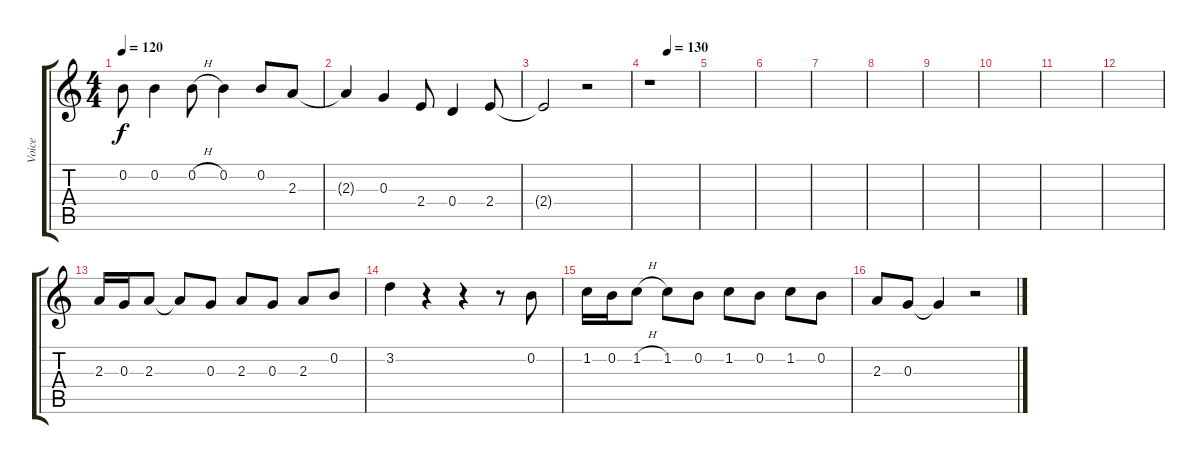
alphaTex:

\track ("Voice" "Voice") {instrument synthbass2}
\staff {score tabs}
\tuning (E4 B3 G3 D3 A2 E2) {hide}
\ts (4 4)
\tempo 120
\clef g2
\ks c
0.2.8{dy f} 0.2.4 0.2{h}.8 0.2.4 0.2.8 2.3.8 |
2.3{t}.4 0.3.4 2.4.8 0.4.4 2.4.8 |
2.4{t}.2 r.2 |
\tempo (130 0.375)
r.1 |
|
|
|
|
|
|
|
|
2.3.16 0.3.16 2.3.8 2.3{t}.8 0.3.8 2.3.8 0.3.8 2.3.8 0.2.8 |
3.2.4 r.4 r.4 r.8 0.2.8 |
1.2.16 0.2.16 1.2{h}.8 1.2.8 0.2.8 1.2.8 0.2.8 1.2.8 0.2.8 |
2.3.8 0.3.8 0.3{t}.4 r.2
